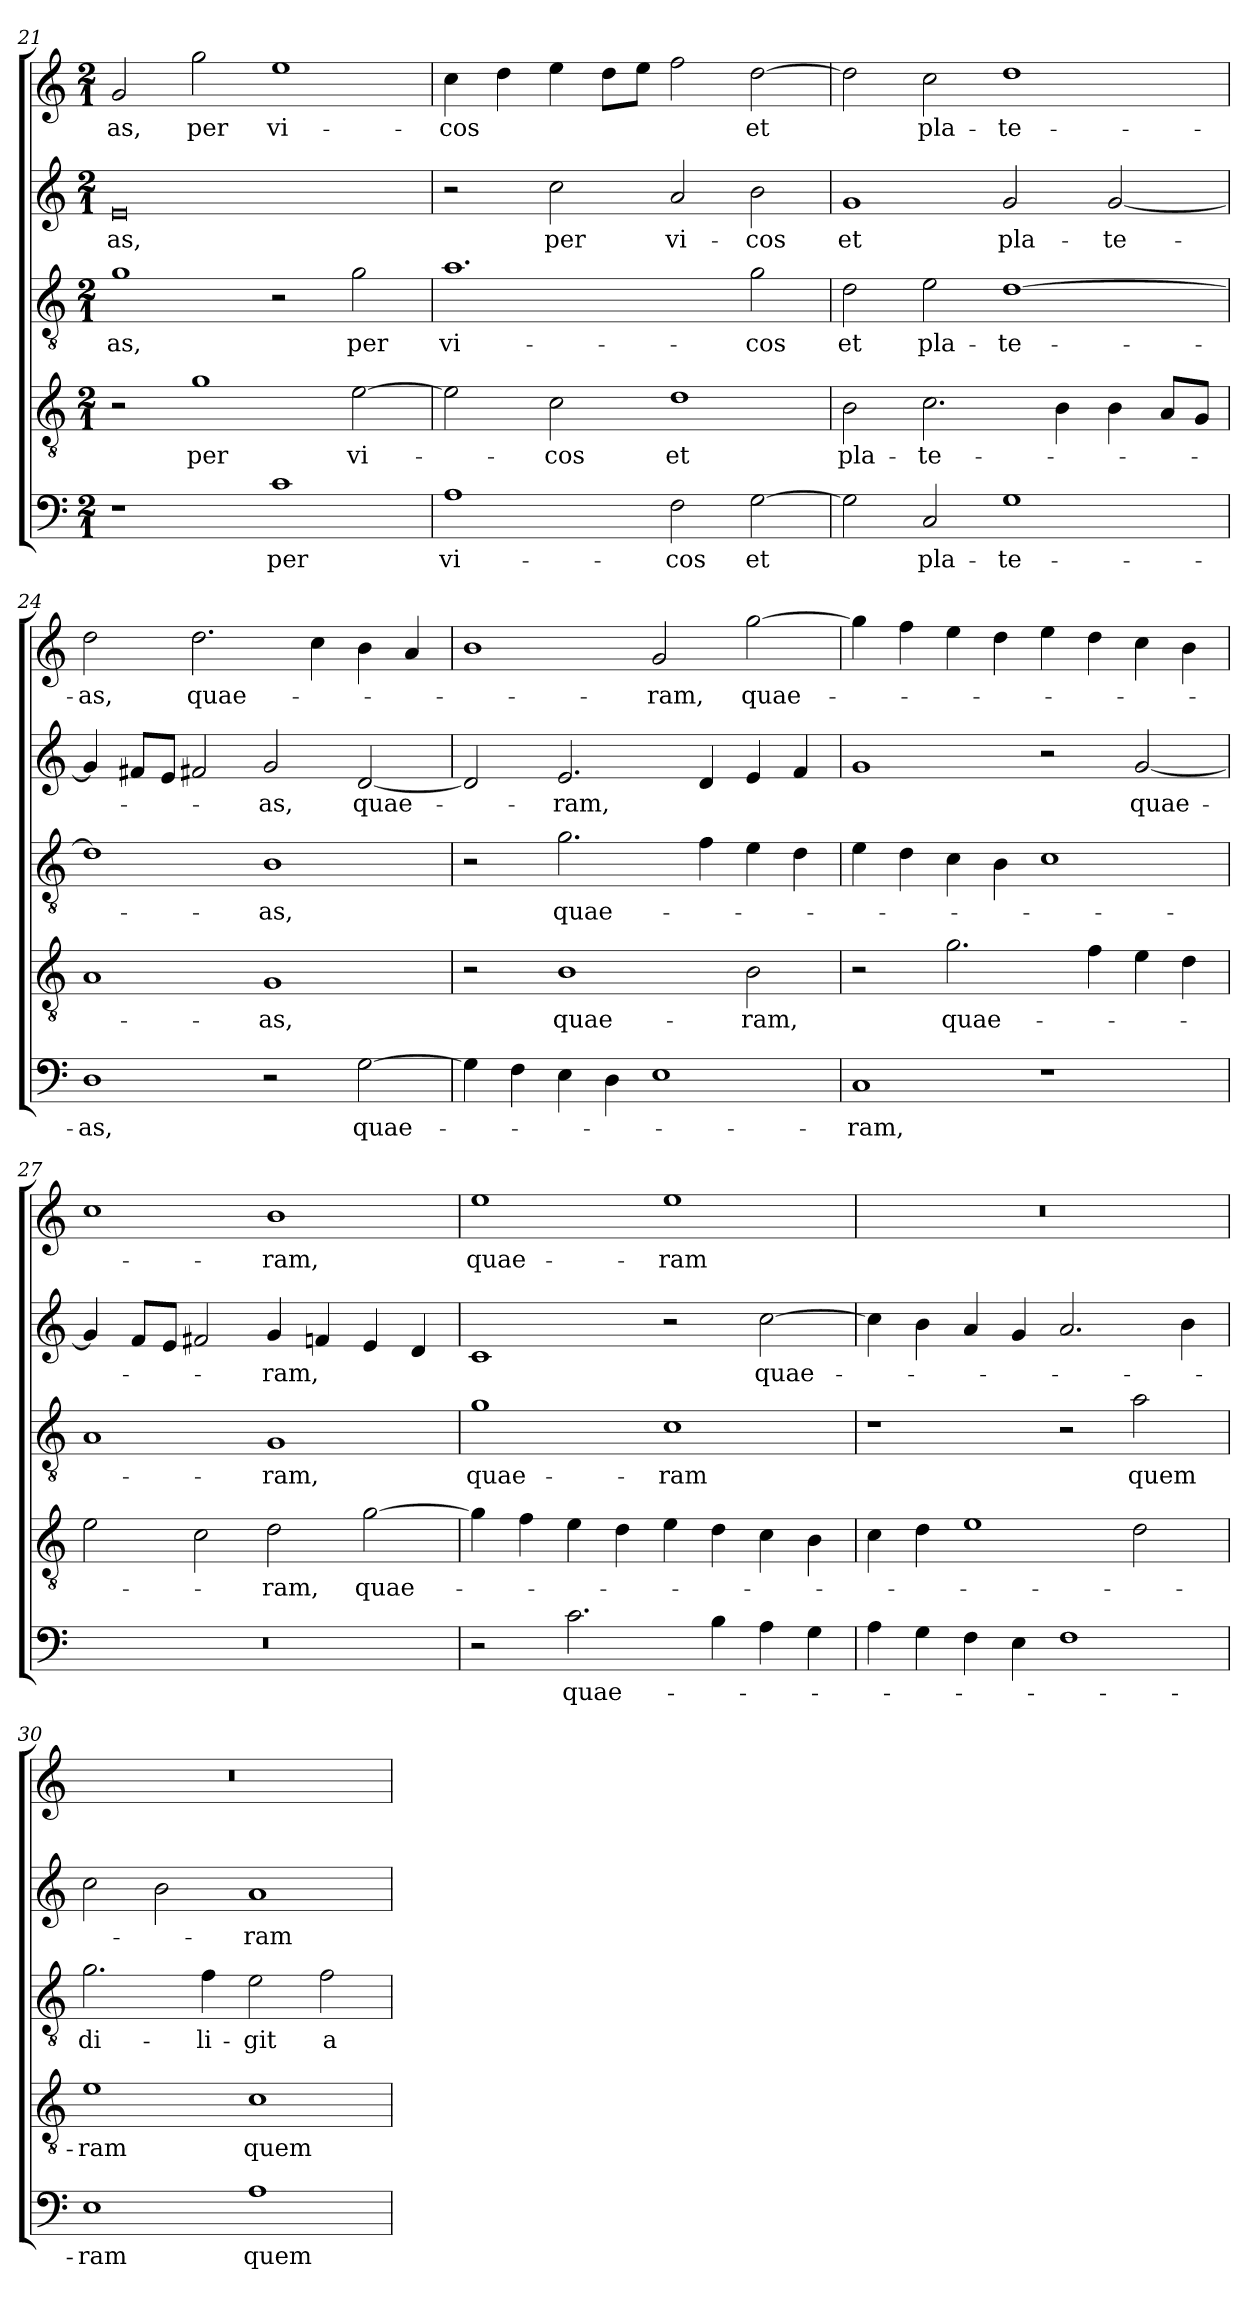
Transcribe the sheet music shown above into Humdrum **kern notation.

**kern	**text	**kern	**text	**kern	**text	**kern	**text	**kern	**text
*part5	*part5	*part4	*part4	*part3	*part3	*part2	*part2	*part1	*part1
*staff5	*staff5	*staff4	*staff4	*staff3	*staff3	*staff2	*staff2	*staff1	*staff1
*clefF4	*	*clefGv2	*	*clefGv2	*	*clefG2	*	*clefG2	*
*k[]	*	*k[]	*	*k[]	*	*k[]	*	*k[]	*
*C:	*	*C:	*	*C:	*	*C:	*	*C:	*
*M2/1	*	*M2/1	*	*M2/1	*	*M2/1	*	*M2/1	*
=21	=21	=21	=21	=21	=21	=21	=21	=21	=21
!	!	!	!	!	!LO:LY:b	!	!LO:LY:b	!	!LO:LY:b
1r	.	2r	.	1g	-as,	0e	-as,	2g/	-as,
!	!	!	!LO:LY:b	!	!	!	!	!	!LO:LY:b
.	.	1g	per	.	.	.	.	2gg\	per
!	!LO:LY:b	!	!	!	!	!	!	!	!LO:LY:b
1c	per	.	.	2r	.	.	.	1ee	vi-
!	!	!	!LO:LY:b	!	!LO:LY:b	!	!	!	!
.	.	[2e\	vi-	2g\	per	.	.	.	.
=22	=22	=22	=22	=22	=22	=22	=22	=22	=22
!	!LO:LY:b	!	!	!	!LO:LY:b	!	!	!	!LO:LY:b
1A	vi-	2e\]	.	1.a	vi-	2r	.	4cc\	-cos
.	.	.	.	.	.	.	.	4dd\	.
!	!	!	!LO:LY:b	!	!	!	!LO:LY:b	!	!
.	.	2c\	-cos	.	.	2cc\	per	4ee\	.
.	.	.	.	.	.	.	.	8dd\L	.
.	.	.	.	.	.	.	.	8ee\J	.
!	!LO:LY:b	!	!LO:LY:b	!	!	!	!LO:LY:b	!	!
2F\	-cos	1d	et	.	.	2a/	vi-	2ff\	.
!	!LO:LY:b	!	!	!	!LO:LY:b	!	!LO:LY:b	!	!LO:LY:b
[2G\	et	.	.	2g\	-cos	2b\	-cos	[2dd\	et
=23	=23	=23	=23	=23	=23	=23	=23	=23	=23
!	!	!	!LO:LY:b	!	!LO:LY:b	!	!LO:LY:b	!	!
2G\]	.	2B\	pla-	2d\	et	1g	et	2dd\]	.
!	!LO:LY:b	!	!LO:LY:b	!	!LO:LY:b	!	!	!	!LO:LY:b
2C/	pla-	2.c\	-te-	2e\	pla-	.	.	2cc\	pla-
!	!LO:LY:b	!	!	!	!LO:LY:b	!	!LO:LY:b	!	!LO:LY:b
1G	-te-	.	.	[1d	-te-	2g/	pla-	1dd	-te-
.	.	4B\	.	.	.	.	.	.	.
!	!	!	!	!	!	!	!LO:LY:b	!	!
.	.	4B\	.	.	.	[2g/	-te-	.	.
.	.	8A/L	.	.	.	.	.	.	.
.	.	8G/J	.	.	.	.	.	.	.
=24	=24	=24	=24	=24	=24	=24	=24	=24	=24
!	!LO:LY:b	!	!	!	!	!	!	!	!LO:LY:b
1D	-as,	1A	.	1d]	.	4g/]	.	2dd\	-as,
.	.	.	.	.	.	8f#/L	.	.	.
.	.	.	.	.	.	8e/J	.	.	.
!	!	!	!	!	!	!	!	!	!LO:LY:b
.	.	.	.	.	.	2f#X/	.	2.dd\	quae-
!	!	!	!LO:LY:b	!	!LO:LY:b	!	!LO:LY:b	!	!
2r	.	1G	-as,	1B	-as,	2g/	-as,	.	.
.	.	.	.	.	.	.	.	4cc\	.
!	!LO:LY:b	!	!	!	!	!	!LO:LY:b	!	!
[2G\	quae-	.	.	.	.	[2d/	quae-	4b\	.
.	.	.	.	.	.	.	.	4a/	.
!!LO:PB:g=z
=25	=25	=25	=25	=25	=25	=25	=25	=25	=25
4G\]	.	2r	.	2r	.	2d/]	.	1b	.
4F\	.	.	.	.	.	.	.	.	.
!	!	!	!LO:LY:b	!	!LO:LY:b	!	!LO:LY:b	!	!
4E\	.	1B	quae-	2.g\	quae-	2.e/	-ram,	.	.
4D\	.	.	.	.	.	.	.	.	.
!	!	!	!	!	!	!	!	!	!LO:LY:b
1E	.	.	.	.	.	.	.	2g/	-ram,
.	.	.	.	4f\	.	4d/	.	.	.
!	!	!	!LO:LY:b	!	!	!	!	!	!LO:LY:b
.	.	2B\	-ram,	4e\	.	4e/	.	[2gg\	quae-
.	.	.	.	4d\	.	4f/	.	.	.
=26	=26	=26	=26	=26	=26	=26	=26	=26	=26
!	!LO:LY:b	!	!	!	!	!	!	!	!
1C	-ram,	2r	.	4e\	.	1g	.	4gg\]	.
.	.	.	.	4d\	.	.	.	4ff\	.
!	!	!	!LO:LY:b	!	!	!	!	!	!
.	.	2.g\	quae-	4c\	.	.	.	4ee\	.
.	.	.	.	4B\	.	.	.	4dd\	.
1r	.	.	.	1c	.	2r	.	4ee\	.
.	.	4f\	.	.	.	.	.	4dd\	.
!	!	!	!	!	!	!	!LO:LY:b	!	!
.	.	4e\	.	.	.	[2g/	quae-	4cc\	.
.	.	4d\	.	.	.	.	.	4b\	.
=27	=27	=27	=27	=27	=27	=27	=27	=27	=27
0r	.	2e\	.	1A	.	4g/]	.	1cc	.
.	.	.	.	.	.	8f/L	.	.	.
.	.	.	.	.	.	8e/J	.	.	.
.	.	2c\	.	.	.	2f#X/	.	.	.
!	!	!	!LO:LY:b	!	!LO:LY:b	!	!LO:LY:b	!	!LO:LY:b
.	.	2d\	-ram,	1G	-ram,	4g/	-ram,	1b	-ram,
.	.	.	.	.	.	4f/	.	.	.
!	!	!	!LO:LY:b	!	!	!	!	!	!
.	.	[2g\	quae-	.	.	4e/	.	.	.
.	.	.	.	.	.	4d/	.	.	.
=28	=28	=28	=28	=28	=28	=28	=28	=28	=28
!	!	!	!	!	!LO:LY:b	!	!	!	!LO:LY:b
2r	.	4g\]	.	1g	quae-	1c	.	1ee	quae-
.	.	4f\	.	.	.	.	.	.	.
!	!LO:LY:b	!	!	!	!	!	!	!	!
2.c\	quae-	4e\	.	.	.	.	.	.	.
.	.	4d\	.	.	.	.	.	.	.
!	!	!	!	!	!LO:LY:b	!	!	!	!LO:LY:b
.	.	4e\	.	1c	-ram	2r	.	1ee	-ram
4B\	.	4d\	.	.	.	.	.	.	.
!	!	!	!	!	!	!	!LO:LY:b	!	!
4A\	.	4c\	.	.	.	[2cc\	quae-	.	.
4G\	.	4B\	.	.	.	.	.	.	.
=29	=29	=29	=29	=29	=29	=29	=29	=29	=29
4A\	.	4c\	.	1r	.	4cc\]	.	0r	.
4G\	.	4d\	.	.	.	4b\	.	.	.
4F\	.	1e	.	.	.	4a/	.	.	.
4E\	.	.	.	.	.	4g/	.	.	.
1F	.	.	.	2r	.	2.a/	.	.	.
!	!	!	!	!	!LO:LY:b	!	!	!	!
.	.	2d\	.	2a\	quem	.	.	.	.
.	.	.	.	.	.	4b\	.	.	.
=30	=30	=30	=30	=30	=30	=30	=30	=30	=30
!	!LO:LY:b	!	!LO:LY:b	!	!LO:LY:b	!	!	!	!
1E	-ram	1e	-ram	2.g\	di-	2cc\	.	0r	.
.	.	.	.	.	.	2b\	.	.	.
!	!	!	!	!	!LO:LY:b	!	!	!	!
.	.	.	.	4f\	-li-	.	.	.	.
!	!LO:LY:b	!	!LO:LY:b	!	!LO:LY:b	!	!LO:LY:b	!	!
1A	quem	1c	quem	2e\	-git	1a	-ram	.	.
!	!	!	!	!	!LO:LY:b	!	!	!	!
.	.	.	.	2f\	a-	.	.	.	.
=	=	=	=	=	=	=	=	=	=
*-	*-	*-	*-	*-	*-	*-	*-	*-	*-
